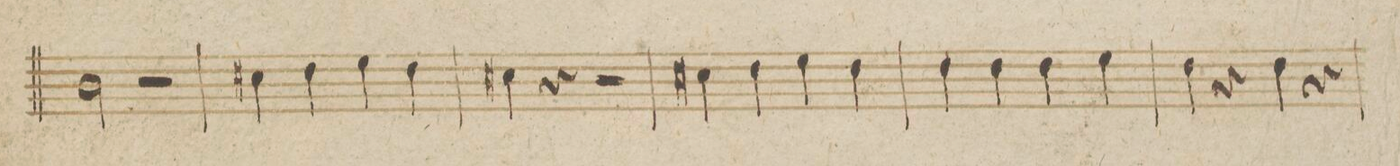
**kern	**dynam
*I"Clarinetto 2do in B.	*
*clefG2	*
*k[b-]	*
*met(c|)	*
*M2/2	*
2a\	.
2r	.
=21	=21
4bX\	.
4cc\	.
4dd\	.
4cc\	.
=22	=22
4bX\	.
4r	.
2r	.
=23	=23
4bX\	.
4cc\	.
4dd\	.
4cc\	.
=24	=24
4cc\	.
4cc\	.
4cc\	.
4dd\	.
=25	=25
4cc\	.
4r	.
4cc\	.
4r	.
=26	=26
*-	*-
